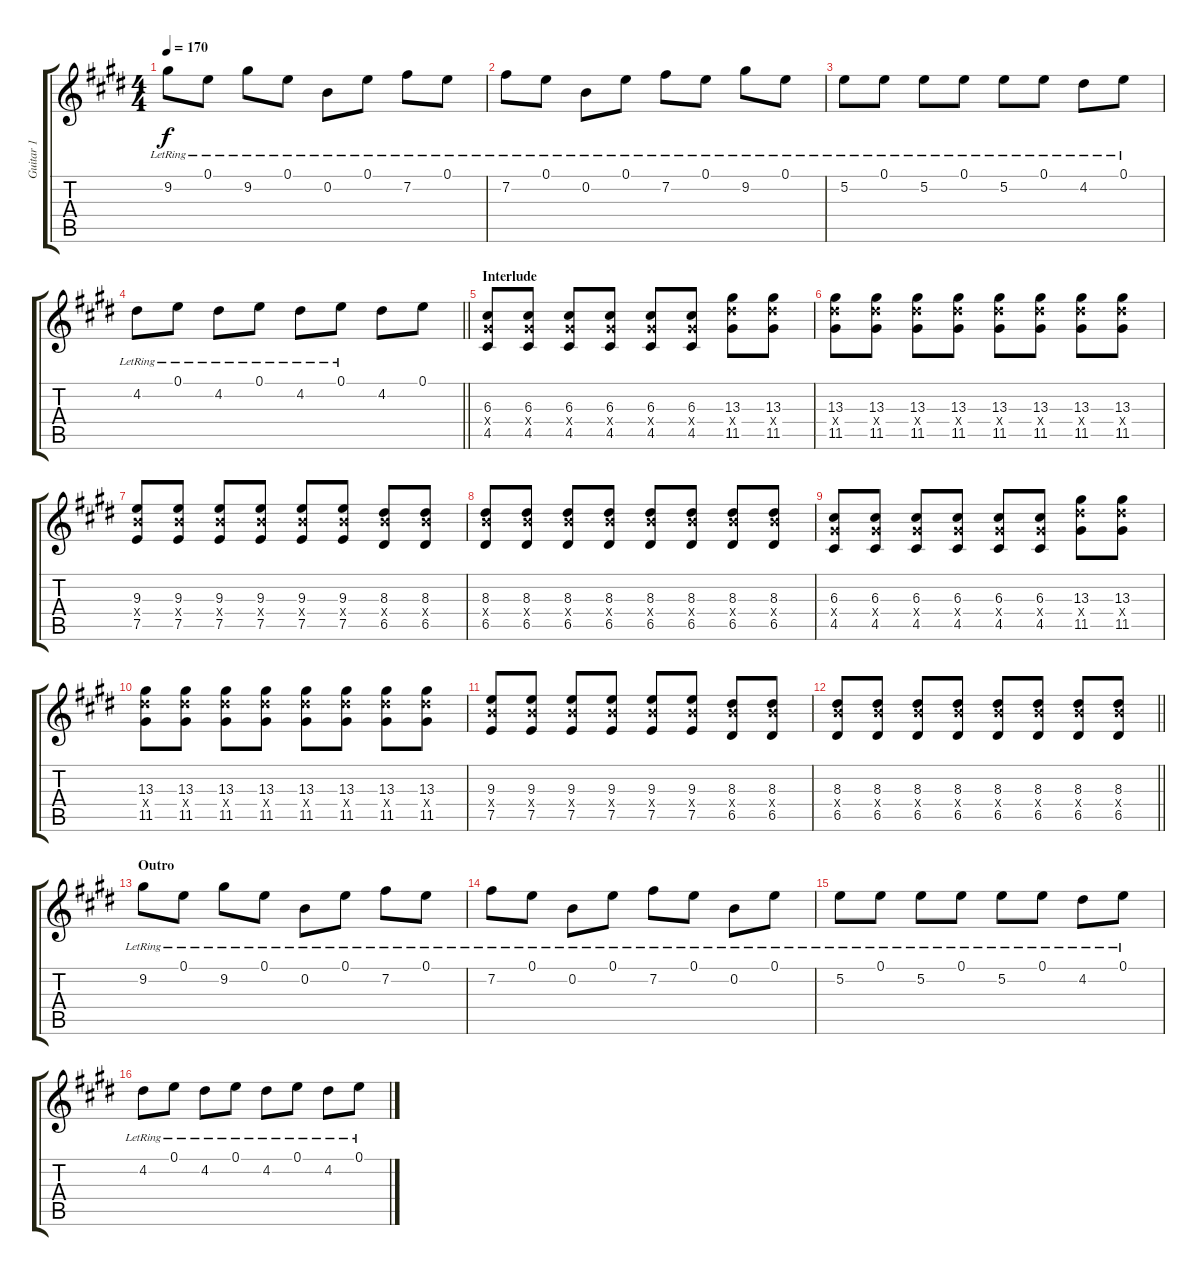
\track ("Guitar 1" "Guitar 1") {instrument distortionguitar}
\staff {score tabs}
\tuning (E4 B3 G3 D3 A2 E2) {hide}
\ts (4 4)
\tempo 170
\clef g2
\ks e
9.2{lr}.8{dy f} 0.1{lr}.8 9.2{lr}.8 0.1{lr}.8 0.2{lr}.8 0.1{lr}.8 7.2{lr}.8 0.1{lr}.8 |
7.2{lr}.8 0.1{lr}.8 0.2{lr}.8 0.1{lr}.8 7.2{lr}.8 0.1{lr}.8 9.2{lr}.8 0.1{lr}.8 |
5.2{lr}.8 0.1{lr}.8 5.2{lr}.8 0.1{lr}.8 5.2{lr}.8 0.1{lr}.8 4.2{lr}.8 0.1{lr}.8 |
\barLineRight lightlight
4.2{lr}.8 0.1{lr}.8 4.2{lr}.8 0.1{lr}.8 4.2{lr}.8 0.1{lr}.8 4.2.8 0.1.8 |
\section ("" "Interlude")
(6.3 6.4{x} 4.5).8 (6.3 6.4{x} 4.5).8 (6.3 6.4{x} 4.5).8 (6.3 6.4{x} 4.5).8 (6.3 6.4{x} 4.5).8 (6.3 6.4{x} 4.5).8 (13.3 13.4{x} 11.5).8 (13.3 13.4{x} 11.5).8 |
(13.3 13.4{x} 11.5).8 (13.3 13.4{x} 11.5).8 (13.3 13.4{x} 11.5).8 (13.3 13.4{x} 11.5).8 (13.3 13.4{x} 11.5).8 (13.3 13.4{x} 11.5).8 (13.3 13.4{x} 11.5).8 (13.3 13.4{x} 11.5).8 |
(9.3 9.4{x} 7.5).8 (9.3 9.4{x} 7.5).8 (9.3 9.4{x} 7.5).8 (9.3 9.4{x} 7.5).8 (9.3 9.4{x} 7.5).8 (9.3 9.4{x} 7.5).8 (8.3 9.4{x} 6.5).8 (8.3 9.4{x} 6.5).8 |
(8.3 9.4{x} 6.5).8 (8.3 9.4{x} 6.5).8 (8.3 9.4{x} 6.5).8 (8.3 9.4{x} 6.5).8 (8.3 9.4{x} 6.5).8 (8.3 9.4{x} 6.5).8 (8.3 9.4{x} 6.5).8 (8.3 9.4{x} 6.5).8 |
(6.3 6.4{x} 4.5).8 (6.3 6.4{x} 4.5).8 (6.3 6.4{x} 4.5).8 (6.3 6.4{x} 4.5).8 (6.3 6.4{x} 4.5).8 (6.3 6.4{x} 4.5).8 (13.3 13.4{x} 11.5).8 (13.3 13.4{x} 11.5).8 |
(13.3 13.4{x} 11.5).8 (13.3 13.4{x} 11.5).8 (13.3 13.4{x} 11.5).8 (13.3 13.4{x} 11.5).8 (13.3 13.4{x} 11.5).8 (13.3 13.4{x} 11.5).8 (13.3 13.4{x} 11.5).8 (13.3 13.4{x} 11.5).8 |
(9.3 9.4{x} 7.5).8 (9.3 9.4{x} 7.5).8 (9.3 9.4{x} 7.5).8 (9.3 9.4{x} 7.5).8 (9.3 9.4{x} 7.5).8 (9.3 9.4{x} 7.5).8 (8.3 9.4{x} 6.5).8 (8.3 9.4{x} 6.5).8 |
\barLineRight lightlight
(8.3 9.4{x} 6.5).8 (8.3 9.4{x} 6.5).8 (8.3 9.4{x} 6.5).8 (8.3 9.4{x} 6.5).8 (8.3 9.4{x} 6.5).8 (8.3 9.4{x} 6.5).8 (8.3 9.4{x} 6.5).8 (8.3 9.4{x} 6.5).8 |
\section ("" "Outro")
9.2{lr}.8 0.1{lr}.8 9.2{lr}.8 0.1{lr}.8 0.2{lr}.8 0.1{lr}.8 7.2{lr}.8 0.1{lr}.8 |
7.2{lr}.8 0.1{lr}.8 0.2{lr}.8 0.1{lr}.8 7.2{lr}.8 0.1{lr}.8 0.2{lr}.8 0.1{lr}.8 |
5.2{lr}.8 0.1{lr}.8 5.2{lr}.8 0.1{lr}.8 5.2{lr}.8 0.1{lr}.8 4.2{lr}.8 0.1{lr}.8 |
4.2{lr}.8 0.1{lr}.8 4.2{lr}.8 0.1{lr}.8 4.2{lr}.8 0.1{lr}.8 4.2{lr}.8 0.1{lr}.8
